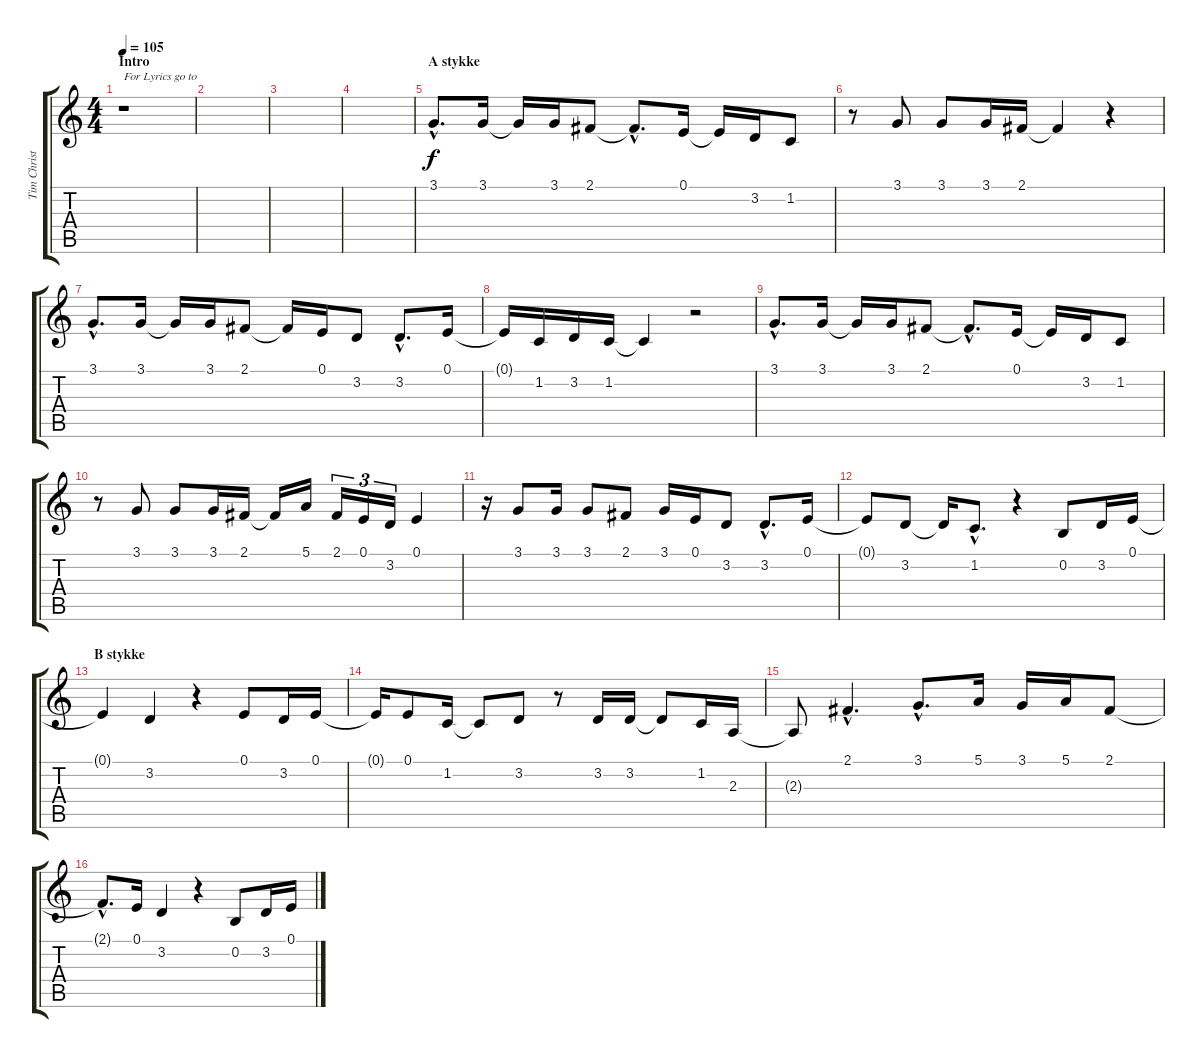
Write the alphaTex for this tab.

\track ("Tim Christensen (Vocal)" "Tim Christ") {instrument violin}
\staff {score tabs}
\tuning (E4 B3 G3 D3 A2 E2) {hide}
\ts (4 4)
\section ("" "Intro")
\tempo 105
\clef g2
\ks c
r.1{txt "For Lyrics go to" dy f instrument violin} |
|
|
|
\section ("" "A stykke")
3.1{hac}.8{d} 3.1.16 3.1{t}.16 3.1.16 2.1.8 2.1{hac t}.8{d} 0.1.16 0.1{t}.16 3.2.16 1.2.8 |
r.8 3.1.8 3.1.8 3.1.16 2.1.16 2.1{t}.4 r.4 |
3.1{hac}.8{d} 3.1.16 3.1{t}.16 3.1.16 2.1.8 2.1{t}.16 0.1.16 3.2.8 3.2{hac}.8{d} 0.1.16 |
0.1{t}.16 1.2.16 3.2.16 1.2.16 1.2{t}.4 r.2 |
3.1{hac}.8{d} 3.1.16 3.1{t}.16 3.1.16 2.1.8 2.1{hac t}.8{d} 0.1.16 0.1{t}.16 3.2.16 1.2.8 |
r.8 3.1.8 3.1.8 3.1.16 2.1.16 2.1{t}.16 5.1.16 2.1.16{tu (3 2)} 0.1.16{tu (3 2)} 3.2.16{tu (3 2)} 0.1.4 |
r.16 3.1.8 3.1.16 3.1.8 2.1.8 3.1.16 0.1.16 3.2.8 3.2{hac}.8{d} 0.1.16 |
0.1{t}.8 3.2.8 3.2{t}.16 1.2{hac}.8{d} r.4 0.2.8 3.2.16 0.1.16 |
\section ("" "B stykke")
0.1{t}.4 3.2.4 r.4 0.1.8 3.2.16 0.1.16 |
0.1{t}.16 0.1.8 1.2.16 1.2{t}.8 3.2.8 r.8 3.2.16 3.2.16 3.2{t}.8 1.2.16 2.3.16 |
2.3{t}.8 2.1{hac}.4{d} 3.1{hac}.8{d} 5.1.16 3.1.16 5.1.16 2.1.8 |
2.1{hac t}.8{d} 0.1.16 3.2.4 r.4 0.2.8 3.2.16 0.1.16
